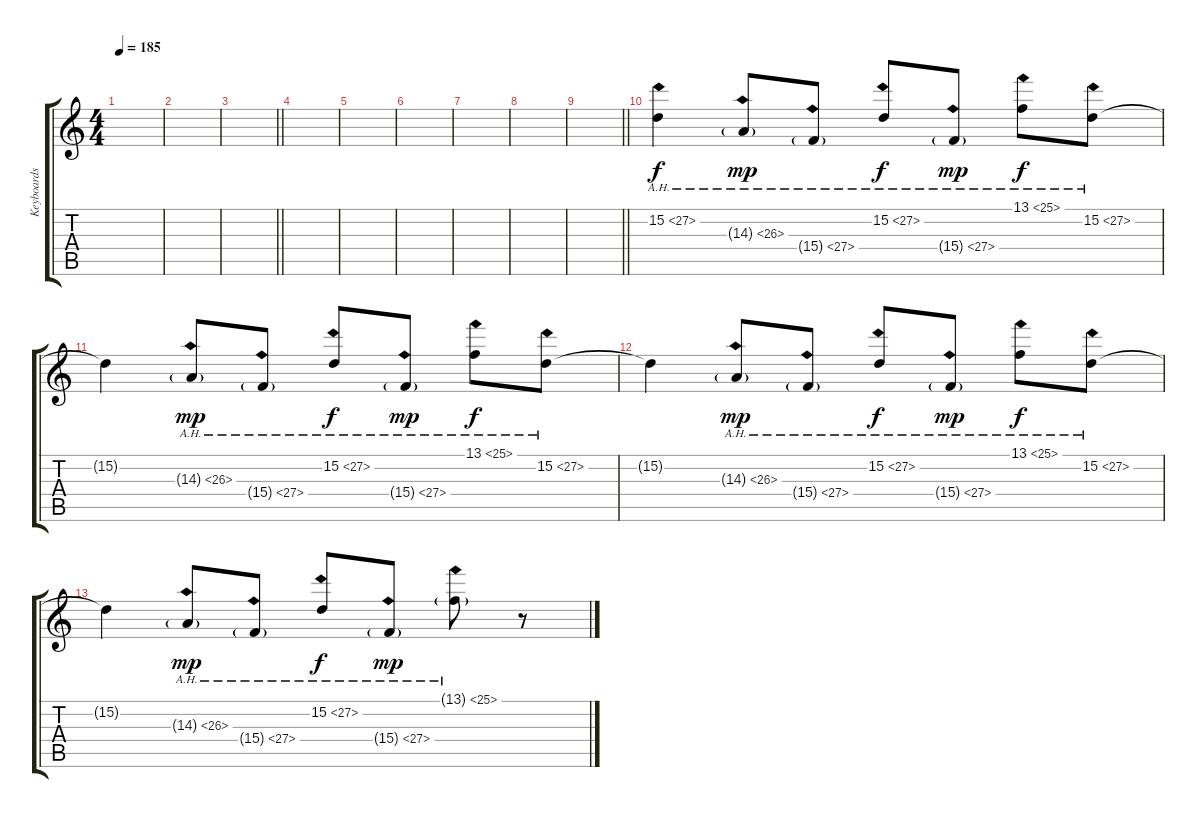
\track ("Keyboards" "Keyboards") {instrument pad6metallic}
\staff {score tabs}
\tuning (E4 B3 G3 D3 A2 D2) {hide}
\ts (4 4)
\tempo 185
\clef g2
\ks c
|
|
\barLineRight lightlight
|
\section ("" "")
|
|
|
|
|
\barLineRight lightlight
|
\section ("" "")
15.2{ah 12}.4{dy f balance 8 instrument lead1square} 14.3{ah 12 g}.8{dy mp} 15.4{ah 12 g}.8 15.2{ah 12}.8{dy f} 15.4{ah 12 g}.8{dy mp} 13.1{ah 12}.8{dy f} 15.2{ah 12}.8 |
15.2{t}.4 14.3{ah 12 g}.8{dy mp} 15.4{ah 12 g}.8 15.2{ah 12}.8{dy f} 15.4{ah 12 g}.8{dy mp} 13.1{ah 12}.8{dy f} 15.2{ah 12}.8 |
15.2{t}.4 14.3{ah 12 g}.8{dy mp} 15.4{ah 12 g}.8 15.2{ah 12}.8{dy f} 15.4{ah 12 g}.8{dy mp} 13.1{ah 12}.8{dy f} 15.2{ah 12}.8 |
15.2{t}.4 14.3{ah 12 g}.8{dy mp} 15.4{ah 12 g}.8 15.2{ah 12}.8{dy f} 15.4{ah 12 g}.8{dy mp} 13.1{ah 12 g}.8 r.8
